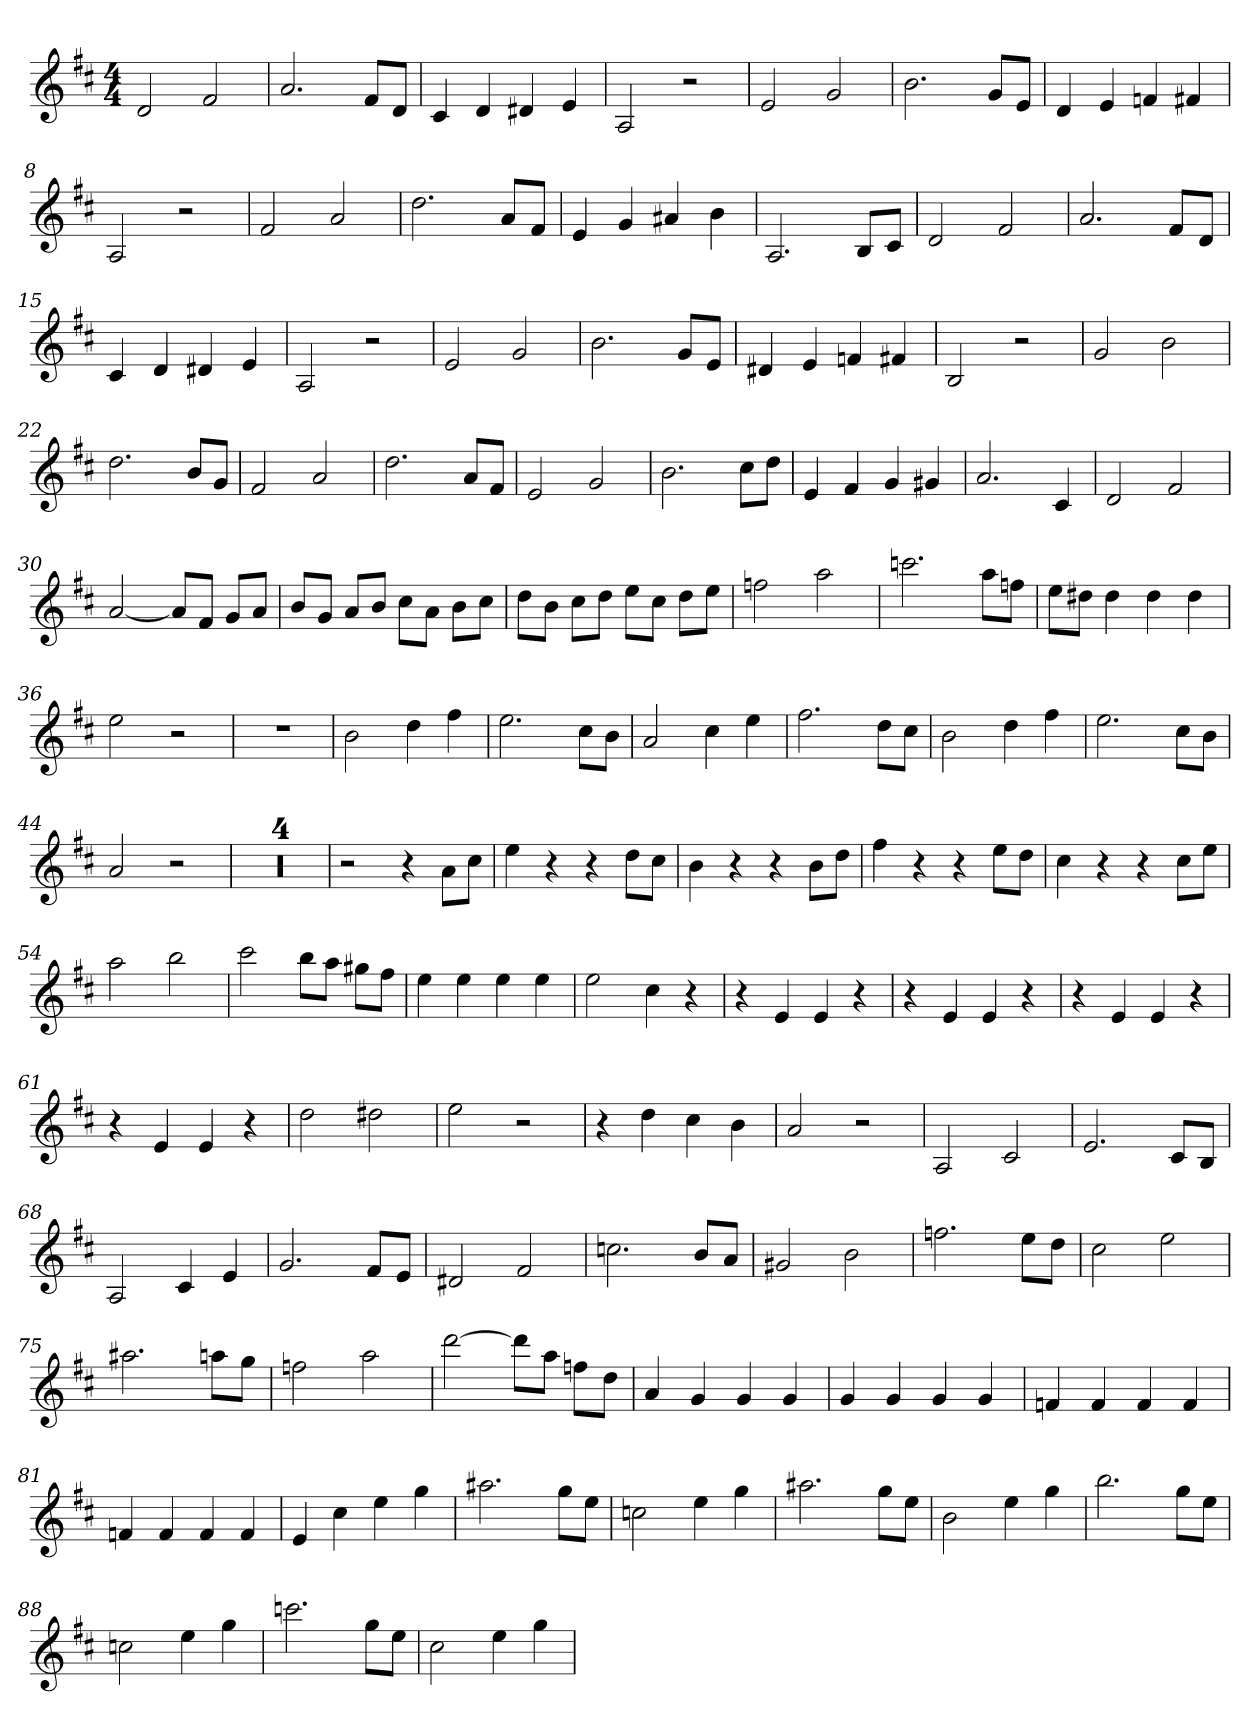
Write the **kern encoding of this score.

**kern
*part1
*staff1
*clefG2
*k[f#c#]
*D:
*M4/4
=1
2d
2f#
=2
2.a
8f#/L
8d/J
=3
4c#
4d
4d#X
4e
=4
2A
2r
=5
2e
2g
=6
2.b
8g/L
8e/J
=7
4d
4e
4fn
4f#X
=8
2A
2r
=9
2f#
2a
=10
2.dd
8a/L
8f#/J
=11
4e
4g
4a#X
4b
=12
2.A
8B/L
8c#/J
=13
2d
2f#
=14
2.a
8f#/L
8d/J
=15
4c#
4d
4d#X
4e
=16
2A
2r
=17
2e
2g
=18
2.b
8g/L
8e/J
=19
4d#X
4e
4fn
4f#X
=20
2B
2r
=21
2g
2b
=22
2.dd
8b/L
8g/J
=23
2f#
2a
=24
2.dd
8a/L
8f#/J
=25
2e
2g
=26
2.b
8cc#\L
8dd\J
=27
4e
4f#
4g
4g#X
=28
2.a
4c#
=29
2d
2f#
=30
[2a
8a/L]
8f#/J
8g/L
8a/J
=31
8b/L
8g/J
8a/L
8b/J
8cc#\L
8a\J
8b\L
8cc#\J
=32
8dd\L
8b\J
8cc#\L
8dd\J
8ee\L
8cc#\J
8dd\L
8ee\J
=33
2ffn
2aa
=34
2.cccn
8aa\L
8ffn\J
=35
8ee\L
8dd#X\J
4dd#
4dd#
4dd#
=36
2ee
2r
=37
1r
=38
2b
4dd
4ff#
=39
2.ee
8cc#\L
8b\J
=40
2a
4cc#
4ee
=41
2.ff#
8dd\L
8cc#\J
=42
2b
4dd
4ff#
=43
2.ee
8cc#\L
8b\J
=44
2a
2r
=45
1r
=46
1r
=47
1r
=48
1r
=49
2r
4r
8a\L
8cc#\J
=50
4ee
4r
4r
8dd\L
8cc#\J
=51
4b
4r
4r
8b\L
8dd\J
=52
4ff#
4r
4r
8ee\L
8dd\J
=53
4cc#
4r
4r
8cc#\L
8ee\J
=54
2aa
2bb
=55
2ccc#
8bb\L
8aa\J
8gg#X\L
8ff#\J
=56
4ee
4ee
4ee
4ee
=57
2ee
4cc#
4r
=58
4r
4e
4e
4r
=59
4r
4e
4e
4r
=60
4r
4e
4e
4r
=61
4r
4e
4e
4r
=62
2dd
2dd#X
=63
2ee
2r
=64
4r
4dd
4cc#
4b
=65
2a
2r
=66
2A
2c#
=67
2.e
8c#/L
8B/J
=68
2A
4c#
4e
=69
2.g
8f#/L
8e/J
=70
2d#X
2f#
=71
2.ccn
8b/L
8a/J
=72
2g#X
2b
=73
2.ffn
8ee\L
8dd\J
=74
2cc#
2ee
=75
2.aa#X
8aan\L
8gg\J
=76
2ffn
2aa
=77
[2ddd
8ddd\L]
8aa\J
8ffn\L
8dd\J
=78
4a
4g
4g
4g
=79
4g
4g
4g
4g
=80
4fn
4f
4f
4f
=81
4fn
4f
4f
4f
=82
4e
4cc#
4ee
4gg
=83
2.aa#X
8gg\L
8ee\J
=84
2ccn
4ee
4gg
=85
2.aa#X
8gg\L
8ee\J
=86
2b
4ee
4gg
=87
2.bb
8gg\L
8ee\J
=88
2ccn
4ee
4gg
=89
2.cccn
8gg\L
8ee\J
=90
2cc#
4ee
4gg
=
*-
